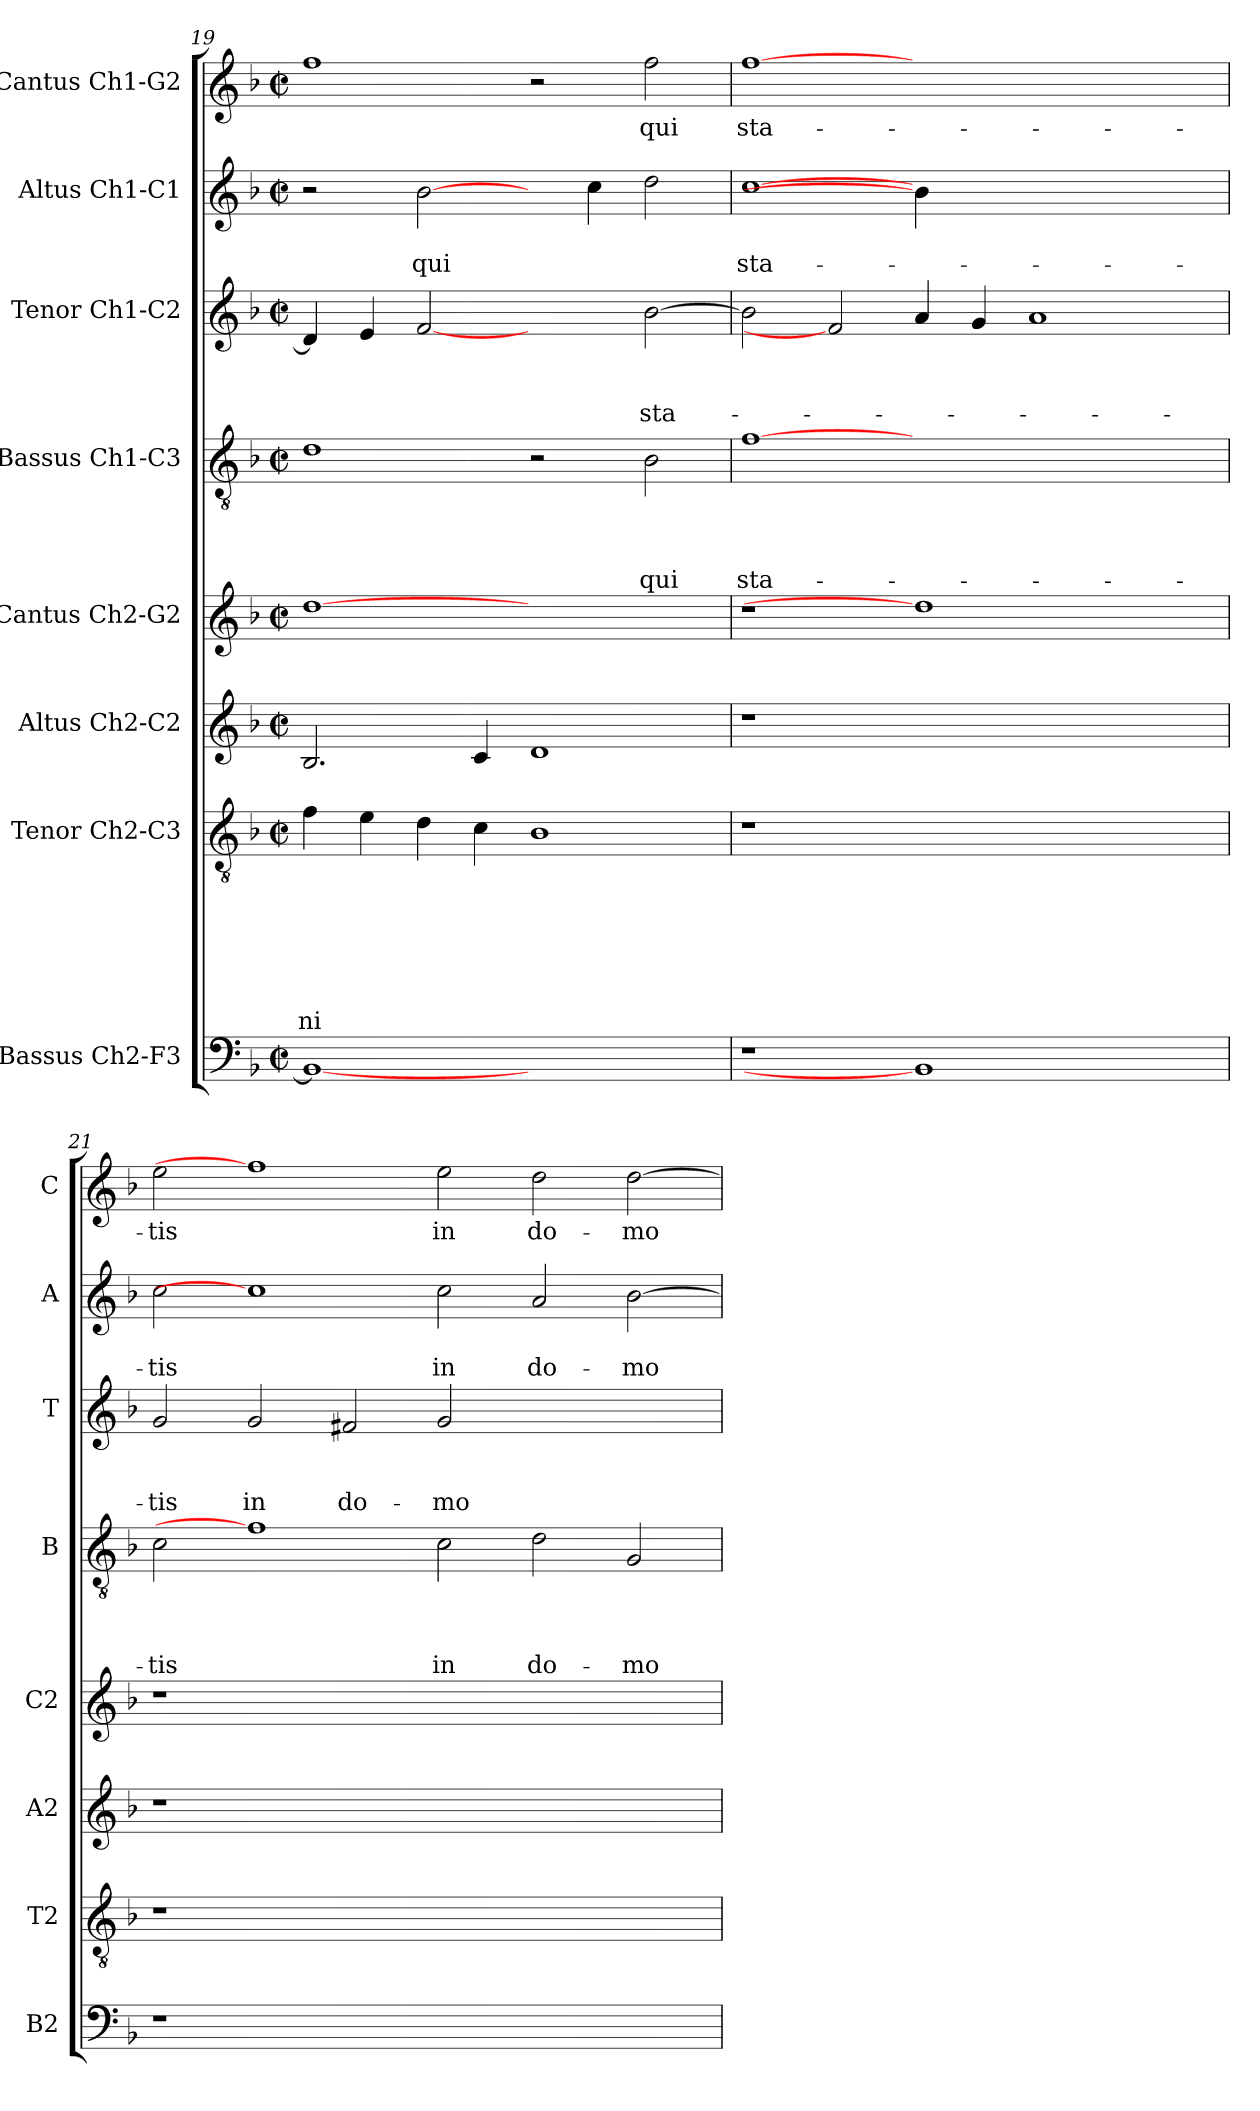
**kern	**kern	**text	**text	**text	**text	**text	**text	**text	**kern	**kern	**kern	**text	**text	**text	**text	**kern	**text	**text	**text	**kern	**text	**text	**kern	**text
*part8	*part7	*part7	*part7	*part7	*part7	*part7	*part7	*part7	*part6	*part5	*part4	*part4	*part4	*part4	*part4	*part3	*part3	*part3	*part3	*part2	*part2	*part2	*part1	*part1
*staff8	*staff7	*staff7	*staff7	*staff7	*staff7	*staff7	*staff7	*staff7	*staff6	*staff5	*staff4	*staff4	*staff4	*staff4	*staff4	*staff3	*staff3	*staff3	*staff3	*staff2	*staff2	*staff2	*staff1	*staff1
*I"Bassus Ch2-F3	*I"Tenor Ch2-C3	*	*	*	*	*	*	*	*I"Altus Ch2-C2	*I"Cantus Ch2-G2	*I"Bassus Ch1-C3	*	*	*	*	*I"Tenor Ch1-C2	*	*	*	*I"Altus Ch1-C1	*	*	*I"Cantus Ch1-G2	*
*I'B2	*I'T2	*	*	*	*	*	*	*	*I'A2	*I'C2	*I'B	*	*	*	*	*I'T	*	*	*	*I'A	*	*	*I'C	*
*clefF4	*clefGv2	*	*	*	*	*	*	*	*clefG2	*clefG2	*clefGv2	*	*	*	*	*clefG2	*	*	*	*clefG2	*	*	*clefG2	*
*k[b-]	*k[b-]	*	*	*	*	*	*	*	*k[b-]	*k[b-]	*k[b-]	*	*	*	*	*k[b-]	*	*	*	*k[b-]	*	*	*k[b-]	*
*F:	*F:	*	*	*	*	*	*	*	*F:	*F:	*F:	*	*	*	*	*F:	*	*	*	*F:	*	*	*F:	*
*M2/2	*M2/2	*	*	*	*	*	*	*	*M2/2	*M2/2	*M2/2	*	*	*	*	*M2/2	*	*	*	*M2/2	*	*	*M2/2	*
*met(c|)	*met(c|)	*	*	*	*	*	*	*	*met(c|)	*met(c|)	*met(c|)	*	*	*	*	*met(c|)	*	*	*	*met(c|)	*	*	*met(c|)	*
=19	=19	=19	=19	=19	=19	=19	=19	=19	=19	=19	=19	=19	=19	=19	=19	=19	=19	=19	=19	=19	=19	=19	=19	=19
!	!	!	!	!	!	!	!	!LO:LY:b	!	!	!	!	!	!	!	!	!	!	!	!	!	!	!	!
1BB-_	4f\	.	.	.	.	.	.	-ni	2.B-/	[1dd	1d	.	.	.	.	4d/]	.	.	.	2r	.	.	1ff	.
.	4e\	.	.	.	.	.	.	.	.	.	.	.	.	.	.	4e/	.	.	.	.	.	.	.	.
!	!	!	!	!	!	!	!	!	!	!	!	!	!	!	!	!	!	!	!	!	!	!LO:LY:b	!	!
.	4d\	.	.	.	.	.	.	.	.	.	.	.	.	.	.	[2f	.	.	.	[2b-\	.	qui	.	.
.	4c\	.	.	.	.	.	.	.	4c/	.	.	.	.	.	.	.	.	.	.	.	.	.	.	.
1ryy	1B-	.	.	.	.	.	.	.	1d	1ryy	2r	.	.	.	.	2ryy	.	.	.	4ryy	.	.	2r	.
.	.	.	.	.	.	.	.	.	.	.	.	.	.	.	.	.	.	.	.	4cc\	.	.	.	.
!	!	!	!	!	!	!	!	!	!	!	!	!	!	!	!LO:LY:b	!	!	!	!LO:LY:b	!	!	!	!	!LO:LY:b
.	.	.	.	.	.	.	.	.	.	.	2B-\	.	.	.	qui	[2b-\	.	.	sta-	2dd\	.	.	2ff\	qui
=20	=20	=20	=20	=20	=20	=20	=20	=20	=20	=20	=20	=20	=20	=20	=20	=20	=20	=20	=20	=20	=20	=20	=20	=20
!	!	!	!	!	!	!	!	!	!	!	!	!	!	!	!LO:LY:b	!	!	!	!	!	!	!LO:LY:b	!	!LO:LY:b
1r	1r	.	.	.	.	.	.	.	1r	1r	[1f	.	.	.	sta-	2b-\]	.	.	.	[1cc	.	sta-	[1ff	sta-
.	.	.	.	.	.	.	.	.	.	.	.	.	.	.	.	2f]	.	.	.	.	.	.	.	.
1BB-]	1.ryy	.	.	.	.	.	.	.	1.ryy	1dd]	1.ryy	.	.	.	.	4a/	.	.	.	4b-\]	.	.	1.ryy	.
.	.	.	.	.	.	.	.	.	.	.	.	.	.	.	.	4g/	.	.	.	1ryy	.	.	.	.
.	.	.	.	.	.	.	.	.	.	.	.	.	.	.	.	1a	.	.	.	.	.	.	.	.
2ryy	.	.	.	.	.	.	.	.	.	2ryy	.	.	.	.	.	.	.	.	.	.	.	.	.	.
.	.	.	.	.	.	.	.	.	.	.	.	.	.	.	.	.	.	.	.	4ryy	.	.	.	.
=21	=21	=21	=21	=21	=21	=21	=21	=21	=21	=21	=21	=21	=21	=21	=21	=21	=21	=21	=21	=21	=21	=21	=21	=21
!	!	!	!	!	!	!	!	!	!	!	!	!	!	!	!LO:LY:b	!	!	!	!LO:LY:b	!	!	!LO:LY:b	!	!LO:LY:b
1r	1r	.	.	.	.	.	.	.	1r	1r	2c\	.	.	.	-tis	2g/	.	.	-tis	2cc\	.	-tis	2ee\	-tis
!	!	!	!	!	!	!	!	!	!	!	!	!	!	!	!	!	!	!	!LO:LY:b	!	!	!	!	!
.	.	.	.	.	.	.	.	.	.	.	1f]	.	.	.	.	2g/	.	.	in	1cc]	.	.	1ff]	.
!	!	!	!	!	!	!	!	!	!	!	!	!	!	!	!	!	!	!	!LO:LY:b	!	!	!	!	!
0ryy	0ryy	.	.	.	.	.	.	.	0ryy	0ryy	.	.	.	.	.	2f#X/	.	.	do-	.	.	.	.	.
!	!	!	!	!	!	!	!	!	!	!	!	!	!	!	!LO:LY:b	!	!	!	!LO:LY:b	!	!	!LO:LY:b	!	!LO:LY:b
.	.	.	.	.	.	.	.	.	.	.	2c\	.	.	.	in	2g/	.	.	-mo	2cc\	.	in	2ee\	in
!	!	!	!	!	!	!	!	!	!	!	!	!	!	!	!LO:LY:b	!	!	!	!	!	!	!LO:LY:b	!	!LO:LY:b
.	.	.	.	.	.	.	.	.	.	.	2d\	.	.	.	do-	1ryy	.	.	.	2a/	.	do-	2dd\	do-
!	!	!	!	!	!	!	!	!	!	!	!	!	!	!	!LO:LY:b	!	!	!	!	!	!	!LO:LY:b	!	!LO:LY:b
.	.	.	.	.	.	.	.	.	.	.	2G/	.	.	.	-mo	.	.	.	.	[2b-\	.	-mo	[2dd\	-mo
=	=	=	=	=	=	=	=	=	=	=	=	=	=	=	=	=	=	=	=	=	=	=	=	=
*-	*-	*-	*-	*-	*-	*-	*-	*-	*-	*-	*-	*-	*-	*-	*-	*-	*-	*-	*-	*-	*-	*-	*-	*-
